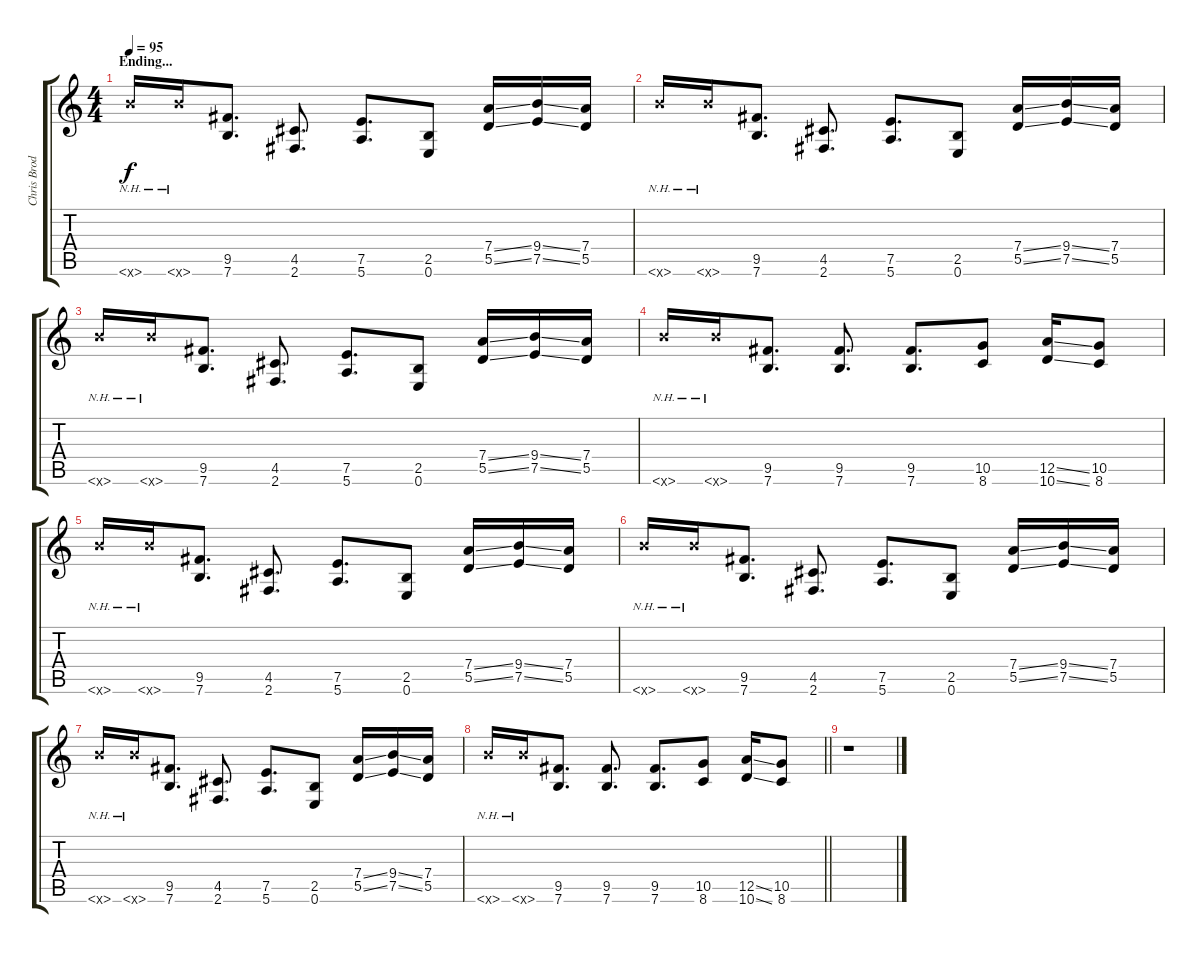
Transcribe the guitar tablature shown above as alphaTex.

\track ("Chris Broderick" "Chris Brod") {instrument distortionguitar}
\staff {score tabs}
\tuning (E4 B3 G3 D3 A2 E2) {hide}
\ts (4 4)
\section ("" "Ending...")
\tempo 95
\clef g2
\ks c
7.6{nh x}.16{dy f} 7.6{nh x}.16 (9.5 7.6).8{d} (4.5 2.6).8{d} (7.5 5.6).8{d} (2.5 0.6).8 (7.4{ss} 5.5{ss}).16 (9.4{ss} 7.5{ss}).16 (7.4 5.5).16 |
7.6{nh x}.16 7.6{nh x}.16 (9.5 7.6).8{d} (4.5 2.6).8{d} (7.5 5.6).8{d} (2.5 0.6).8 (7.4{ss} 5.5{ss}).16 (9.4{ss} 7.5{ss}).16 (7.4 5.5).16 |
7.6{nh x}.16 7.6{nh x}.16 (9.5 7.6).8{d} (4.5 2.6).8{d} (7.5 5.6).8{d} (2.5 0.6).8 (7.4{ss} 5.5{ss}).16 (9.4{ss} 7.5{ss}).16 (7.4 5.5).16 |
7.6{nh x}.16 7.6{nh x}.16 (9.5 7.6).8{d} (9.5 7.6).8{d} (9.5 7.6).8{d} (10.5 8.6).8 (12.5{ss} 10.6{ss}).16 (10.5 8.6).8 |
7.6{nh x}.16 7.6{nh x}.16 (9.5 7.6).8{d} (4.5 2.6).8{d} (7.5 5.6).8{d} (2.5 0.6).8 (7.4{ss} 5.5{ss}).16 (9.4{ss} 7.5{ss}).16 (7.4 5.5).16 |
7.6{nh x}.16 7.6{nh x}.16 (9.5 7.6).8{d} (4.5 2.6).8{d} (7.5 5.6).8{d} (2.5 0.6).8 (7.4{ss} 5.5{ss}).16 (9.4{ss} 7.5{ss}).16 (7.4 5.5).16 |
7.6{nh x}.16 7.6{nh x}.16 (9.5 7.6).8{d} (4.5 2.6).8{d} (7.5 5.6).8{d} (2.5 0.6).8 (7.4{ss} 5.5{ss}).16 (9.4{ss} 7.5{ss}).16 (7.4 5.5).16 |
\barLineRight lightlight
7.6{nh x}.16 7.6{nh x}.16 (9.5 7.6).8{d} (9.5 7.6).8{d} (9.5 7.6).8{d} (10.5 8.6).8 (12.5{ss} 10.6{ss}).16 (10.5 8.6).8 |
r.1
